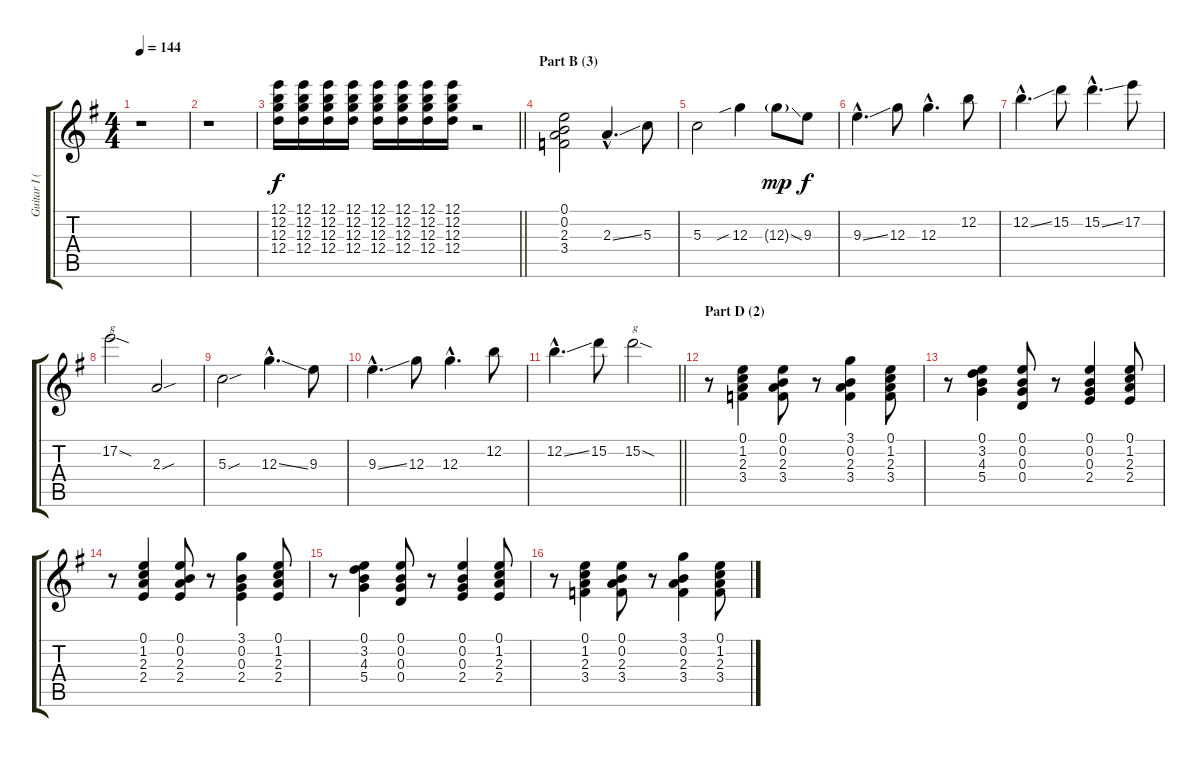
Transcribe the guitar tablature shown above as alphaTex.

\track ("Guitar I (Sugizo)" "Guitar I (") {instrument distortionguitar}
\staff {score tabs}
\tuning (E4 B3 G3 D3 A2 E2) {hide}
\ts (4 4)
\tempo 144
\clef g2
\ks g
r.1{dy f} |
r.1 |
\barLineRight lightlight
(12.1 12.2 12.3 12.4).16 (12.1 12.2 12.3 12.4).16 (12.1 12.2 12.3 12.4).16 (12.1 12.2 12.3 12.4).16 (12.1 12.2 12.3 12.4).16 (12.1 12.2 12.3 12.4).16 (12.1 12.2 12.3 12.4).16 (12.1 12.2 12.3 12.4).16 r.2 |
\section ("" "Part B (3)")
(0.1 0.2 2.3 3.4).2 2.3{ss hac}.4{d} 5.3.8 |
5.3.2 12.3{sib}.4 12.3{ss g}.8{dy mp} 9.3.8{dy f} |
9.3{ss hac}.4{d} 12.3.8 12.3{hac}.4{d} 12.2.8 |
12.2{ss hac}.4{d} 15.2.8 15.2{ss hac}.4{d} 17.2.8 |
17.2{sod}.2{txt "g"} 2.3{sou}.2 |
5.3{sou}.2 12.3{ss hac}.4{d} 9.3.8 |
9.3{ss hac}.4{d} 12.3.8 12.3{hac}.4{d} 12.2.8 |
\barLineRight lightlight
12.2{ss hac}.4{d} 15.2.8 15.2{sod}.2{txt "g"} |
\section ("" "Part D (2)")
r.8 (0.1 1.2 2.3 3.4).4 (0.1 0.2 2.3 3.4).8 r.8 (3.1 0.2 2.3 3.4).4 (0.1 1.2 2.3 3.4).8 |
r.8 (0.1 3.2 4.3 5.4).4 (0.1 0.2 0.3 0.4).8 r.8 (0.1 0.2 0.3 2.4).4 (0.1 1.2 2.3 2.4).8 |
r.8 (0.1 1.2 2.3 2.4).4 (0.1 0.2 2.3 2.4).8 r.8 (3.1 0.2 0.3 2.4).4 (0.1 1.2 2.3 2.4).8 |
r.8 (0.1 3.2 4.3 5.4).4 (0.1 0.2 0.3 0.4).8 r.8 (0.1 0.2 0.3 2.4).4 (0.1 1.2 2.3 2.4).8 |
r.8 (0.1 1.2 2.3 3.4).4 (0.1 0.2 2.3 3.4).8 r.8 (3.1 0.2 2.3 3.4).4 (0.1 1.2 2.3 3.4).8
